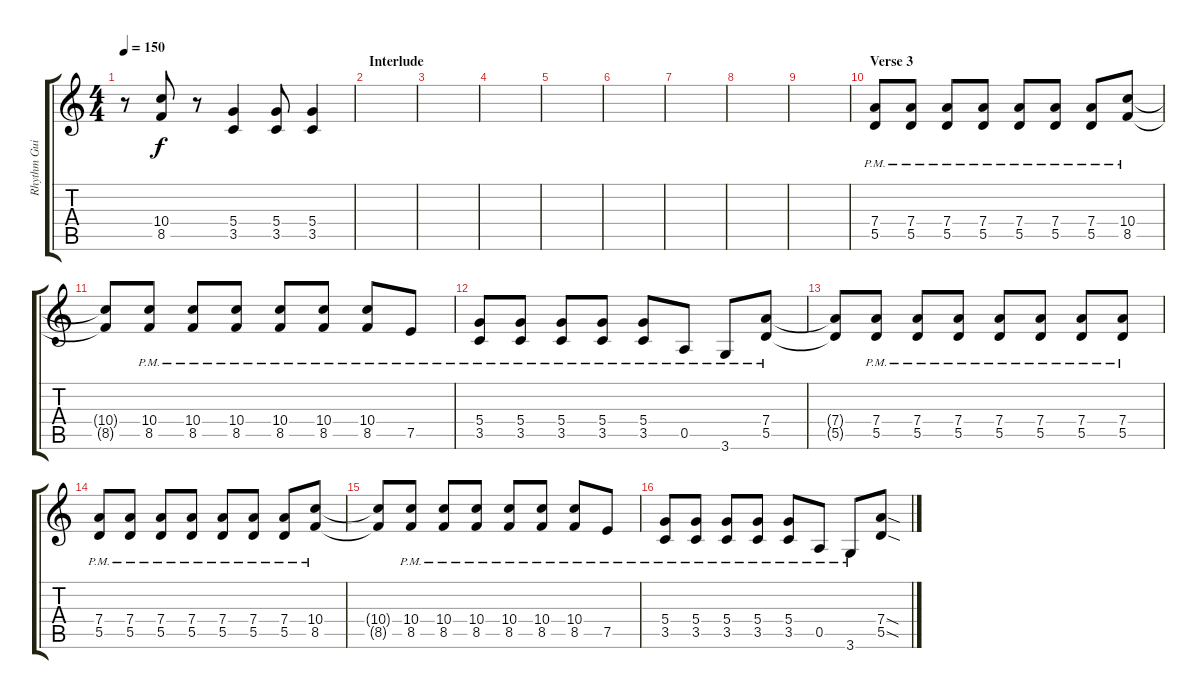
\track ("Rhythm Guitar" "Rhythm Gui") {instrument distortionguitar}
\staff {score tabs}
\tuning (E4 B3 G3 D3 A2 E2) {hide}
\ts (4 4)
\tempo 150
\clef g2
\ks c
r.8{dy f} (10.4 8.5).8 r.8 (5.4 3.5).4 (5.4 3.5).8 (5.4 3.5).4 |
\section ("" "Interlude")
|
|
|
|
|
|
|
|
\section ("" "Verse 3")
(7.4{pm} 5.5{pm}).8 (7.4{pm} 5.5{pm}).8 (7.4{pm} 5.5{pm}).8 (7.4{pm} 5.5{pm}).8 (7.4{pm} 5.5{pm}).8 (7.4{pm} 5.5{pm}).8 (7.4{pm} 5.5{pm}).8 (10.4{pm} 8.5{pm}).8 |
(10.4{t} 8.5{t}).8 (10.4{pm} 8.5{pm}).8 (10.4{pm} 8.5{pm}).8 (10.4{pm} 8.5{pm}).8 (10.4{pm} 8.5{pm}).8 (10.4{pm} 8.5{pm}).8 (10.4{pm} 8.5{pm}).8 7.5{pm}.8 |
(5.4{pm} 3.5{pm}).8 (5.4{pm} 3.5{pm}).8 (5.4{pm} 3.5{pm}).8 (5.4{pm} 3.5{pm}).8 (5.4{pm} 3.5{pm}).8 0.5{pm}.8 3.6{pm}.8 (7.4{pm} 5.5{pm}).8 |
(7.4{t} 5.5{t}).8 (7.4{pm} 5.5{pm}).8 (7.4{pm} 5.5{pm}).8 (7.4{pm} 5.5{pm}).8 (7.4{pm} 5.5{pm}).8 (7.4{pm} 5.5{pm}).8 (7.4{pm} 5.5{pm}).8 (7.4{pm} 5.5{pm}).8 |
(7.4{pm} 5.5{pm}).8 (7.4{pm} 5.5{pm}).8 (7.4{pm} 5.5{pm}).8 (7.4{pm} 5.5{pm}).8 (7.4{pm} 5.5{pm}).8 (7.4{pm} 5.5{pm}).8 (7.4{pm} 5.5{pm}).8 (10.4{pm} 8.5{pm}).8 |
(10.4{t} 8.5{t}).8 (10.4{pm} 8.5{pm}).8 (10.4{pm} 8.5{pm}).8 (10.4{pm} 8.5{pm}).8 (10.4{pm} 8.5{pm}).8 (10.4{pm} 8.5{pm}).8 (10.4{pm} 8.5{pm}).8 7.5{pm}.8 |
(5.4{pm} 3.5{pm}).8 (5.4{pm} 3.5{pm}).8 (5.4{pm} 3.5{pm}).8 (5.4{pm} 3.5{pm}).8 (5.4{pm} 3.5{pm}).8 0.5{pm}.8 3.6{pm}.8 (7.4{sod} 5.5{sod}).8
